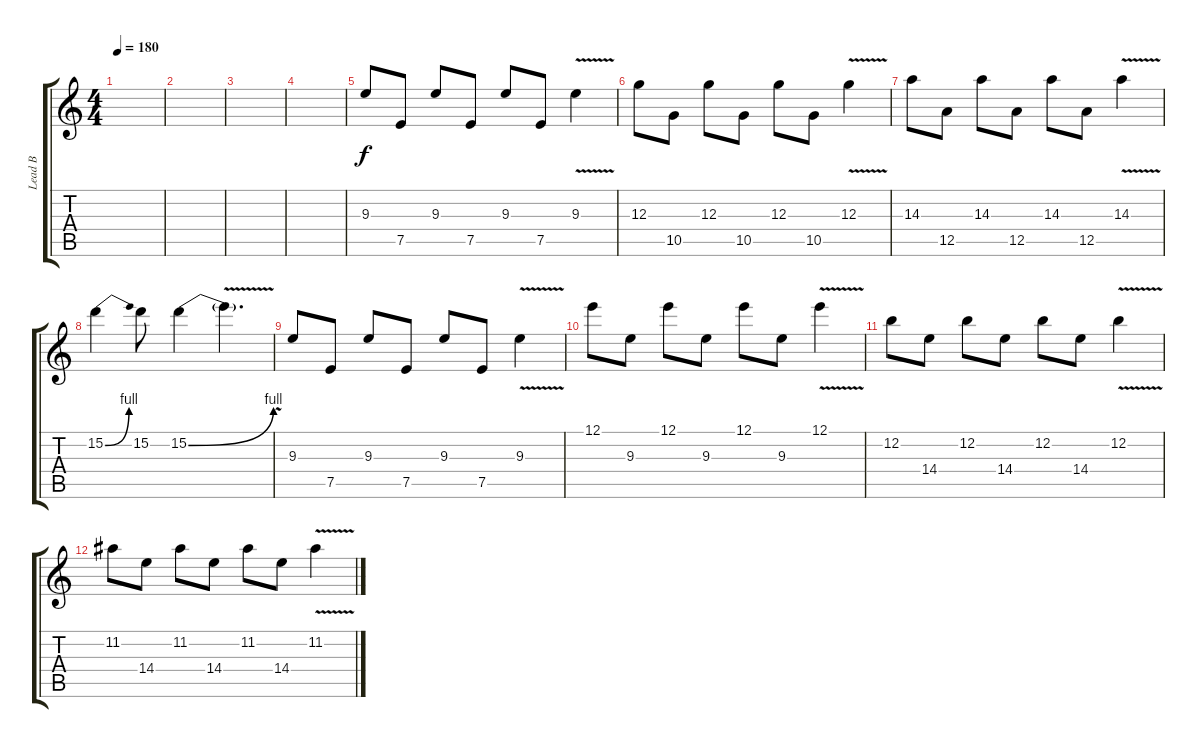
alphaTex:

\track ("Lead B" "Lead B") {instrument distortionguitar}
\staff {score tabs}
\tuning (E4 B3 G3 D3 A2 E2) {hide}
\ts (4 4)
\tempo 180
\clef g2
\ks c
|
|
|
|
9.3.8{volume 13 balance 14} 7.5.8 9.3.8 7.5.8 9.3.8 7.5.8 9.3{v}.4 |
12.3.8 10.5.8 12.3.8 10.5.8 12.3.8 10.5.8 12.3{v}.4 |
14.3.8 12.5.8 14.3.8 12.5.8 14.3.8 12.5.8 14.3{v}.4 |
15.2{be (bend 0 0 60 4)}.4 15.2.8 15.2{be (bend 0 0 60 4)}.4 15.2{v t}.4{d} |
9.3.8 7.5.8 9.3.8 7.5.8 9.3.8 7.5.8 9.3{v}.4 |
12.1.8 9.3.8 12.1.8 9.3.8 12.1.8 9.3.8 12.1{v}.4 |
12.2.8 14.4.8 12.2.8 14.4.8 12.2.8 14.4.8 12.2{v}.4 |
11.2.8 14.4.8 11.2.8 14.4.8 11.2.8 14.4.8 11.2{v}.4
